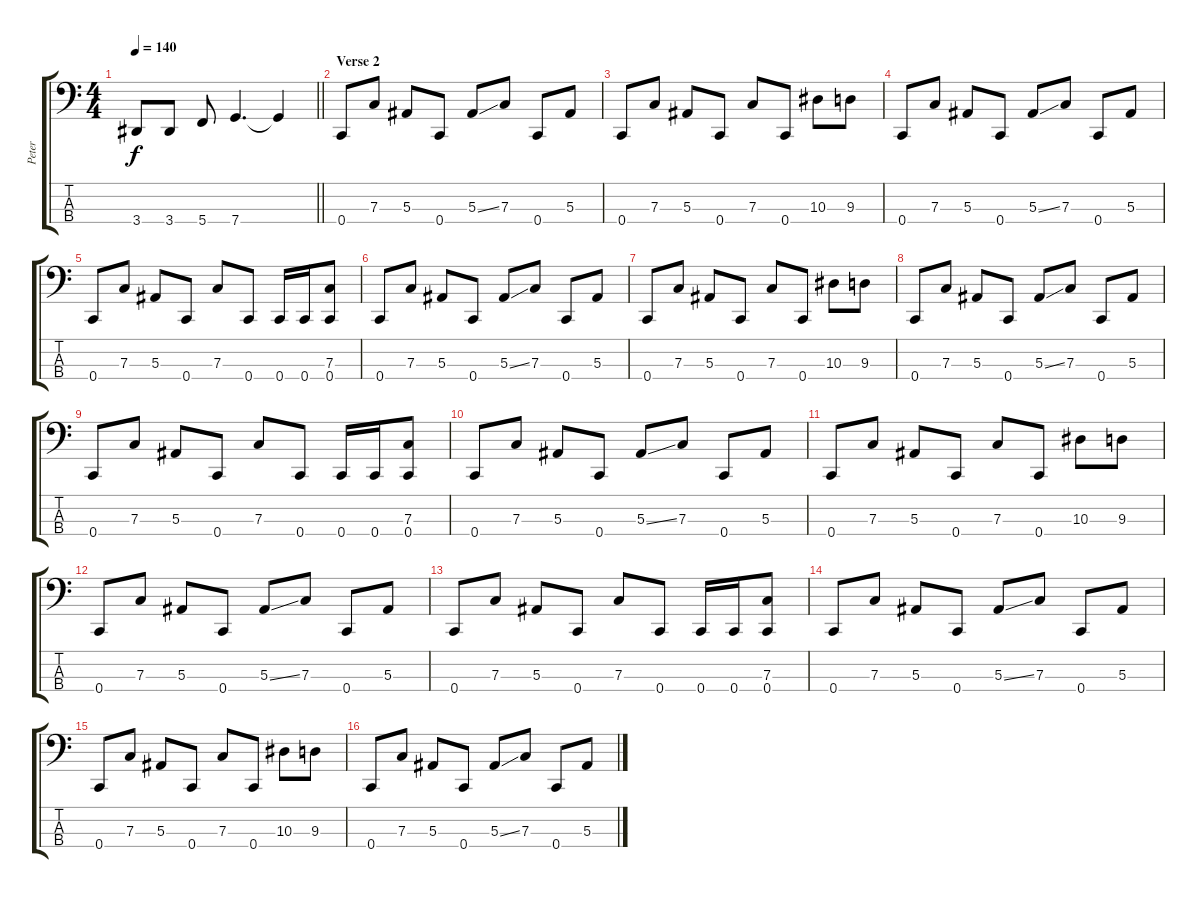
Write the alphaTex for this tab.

\track ("Peter" "Peter") {instrument electricbasspick}
\staff {score tabs}
\tuning (Eb2 Bb1 F1 C1) {hide}
\ts (4 4)
\tempo 140
\clef f4
\barLineRight lightlight
\ks c
3.4{t}.8{dy f} 3.4.8 5.4.8 7.4.4{d} 7.4{t}.4 |
\section ("" "Verse 2")
0.4.8{volume 5} 7.3.8 5.3.8 0.4.8 5.3{ss}.8 7.3.8 0.4.8 5.3.8 |
0.4.8 7.3.8 5.3.8 0.4.8 7.3.8 0.4.8 10.3.8 9.3.8 |
0.4.8 7.3.8 5.3.8 0.4.8 5.3{ss}.8 7.3.8 0.4.8 5.3.8 |
0.4.8 7.3.8 5.3.8 0.4.8 7.3.8 0.4.8 0.4.16 0.4.16 (7.3 0.4).8 |
0.4.8 7.3.8 5.3.8 0.4.8 5.3{ss}.8 7.3.8 0.4.8 5.3.8 |
0.4.8 7.3.8 5.3.8 0.4.8 7.3.8 0.4.8 10.3.8 9.3.8 |
0.4.8 7.3.8 5.3.8 0.4.8 5.3{ss}.8 7.3.8 0.4.8 5.3.8 |
0.4.8 7.3.8 5.3.8 0.4.8 7.3.8 0.4.8 0.4.16 0.4.16 (7.3 0.4).8 |
0.4.8 7.3.8 5.3.8 0.4.8 5.3{ss}.8 7.3.8 0.4.8 5.3.8 |
0.4.8 7.3.8 5.3.8 0.4.8 7.3.8 0.4.8 10.3.8 9.3.8 |
0.4.8 7.3.8 5.3.8 0.4.8 5.3{ss}.8 7.3.8 0.4.8 5.3.8 |
0.4.8 7.3.8 5.3.8 0.4.8 7.3.8 0.4.8 0.4.16 0.4.16 (7.3 0.4).8 |
0.4.8 7.3.8 5.3.8 0.4.8 5.3{ss}.8 7.3.8 0.4.8 5.3.8 |
0.4.8 7.3.8 5.3.8 0.4.8 7.3.8 0.4.8 10.3.8 9.3.8 |
0.4.8 7.3.8 5.3.8 0.4.8 5.3{ss}.8 7.3.8 0.4.8 5.3.8
